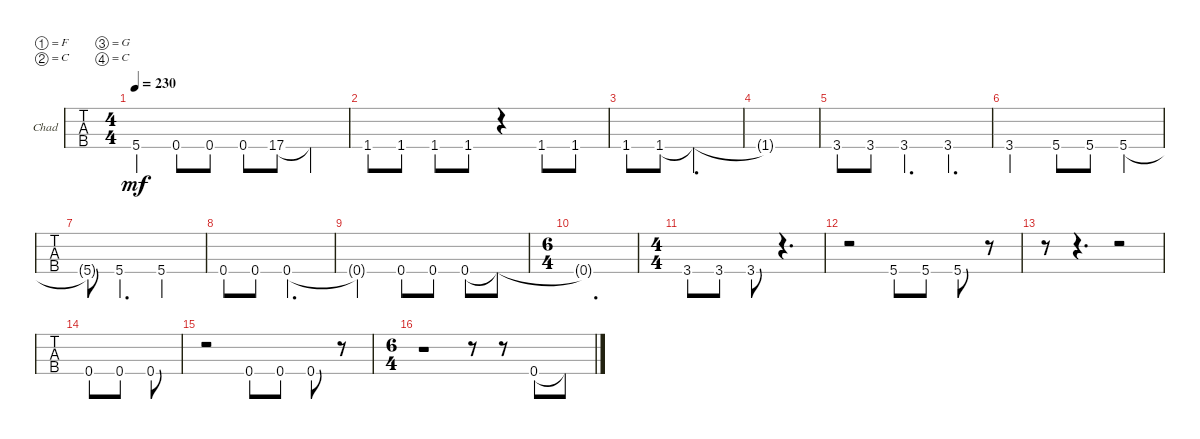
\bracketExtendMode groupsimilarinstruments
\firstSystemTrackNameOrientation horizontal
\otherSystemsTrackNameOrientation horizontal
\track ("Doctor Lagorno" "Chad") {instrument electricbassfinger}
\staff {tabs}
\tuning (F2 C2 G1 C1)
\ts (4 4)
\tempo 230
\clef f4
\ks c
5.4{t}.4{dy mf} 0.4.8 0.4.8 0.4.8 17.4.8 17.4{t}.4 |
1.4.8 1.4.8 1.4.8 1.4.8 r.4 1.4.8 1.4.8 |
1.4.8 1.4.8 1.4{t}.2{d} |
1.4{t}.1 |
3.4.8 3.4.8 3.4.4{d} 3.4.4{d} |
3.4.2 5.4.8 5.4.8 5.4.4 |
5.4{t}.8 5.4.4{d} 5.4.2 |
0.4.8 0.4.8 0.4.2{d} |
0.4{t}.2 0.4.8 0.4.8 0.4.8 0.4{t}.8 |
\ts (6 4)
0.4{t}.1{d} |
\ts (4 4)
3.4.8 3.4.8 3.4.8 r.4{d} |
r.2 5.4.8 5.4.8 5.4.8 r.8 |
r.8 r.4{d} r.2 |
0.4.8 0.4.8 0.4.8 |
r.2 0.4.8 0.4.8 0.4.8 r.8 |
\ts (6 4)
r.1 r.8 r.8 0.4.8 0.4{t}.8
